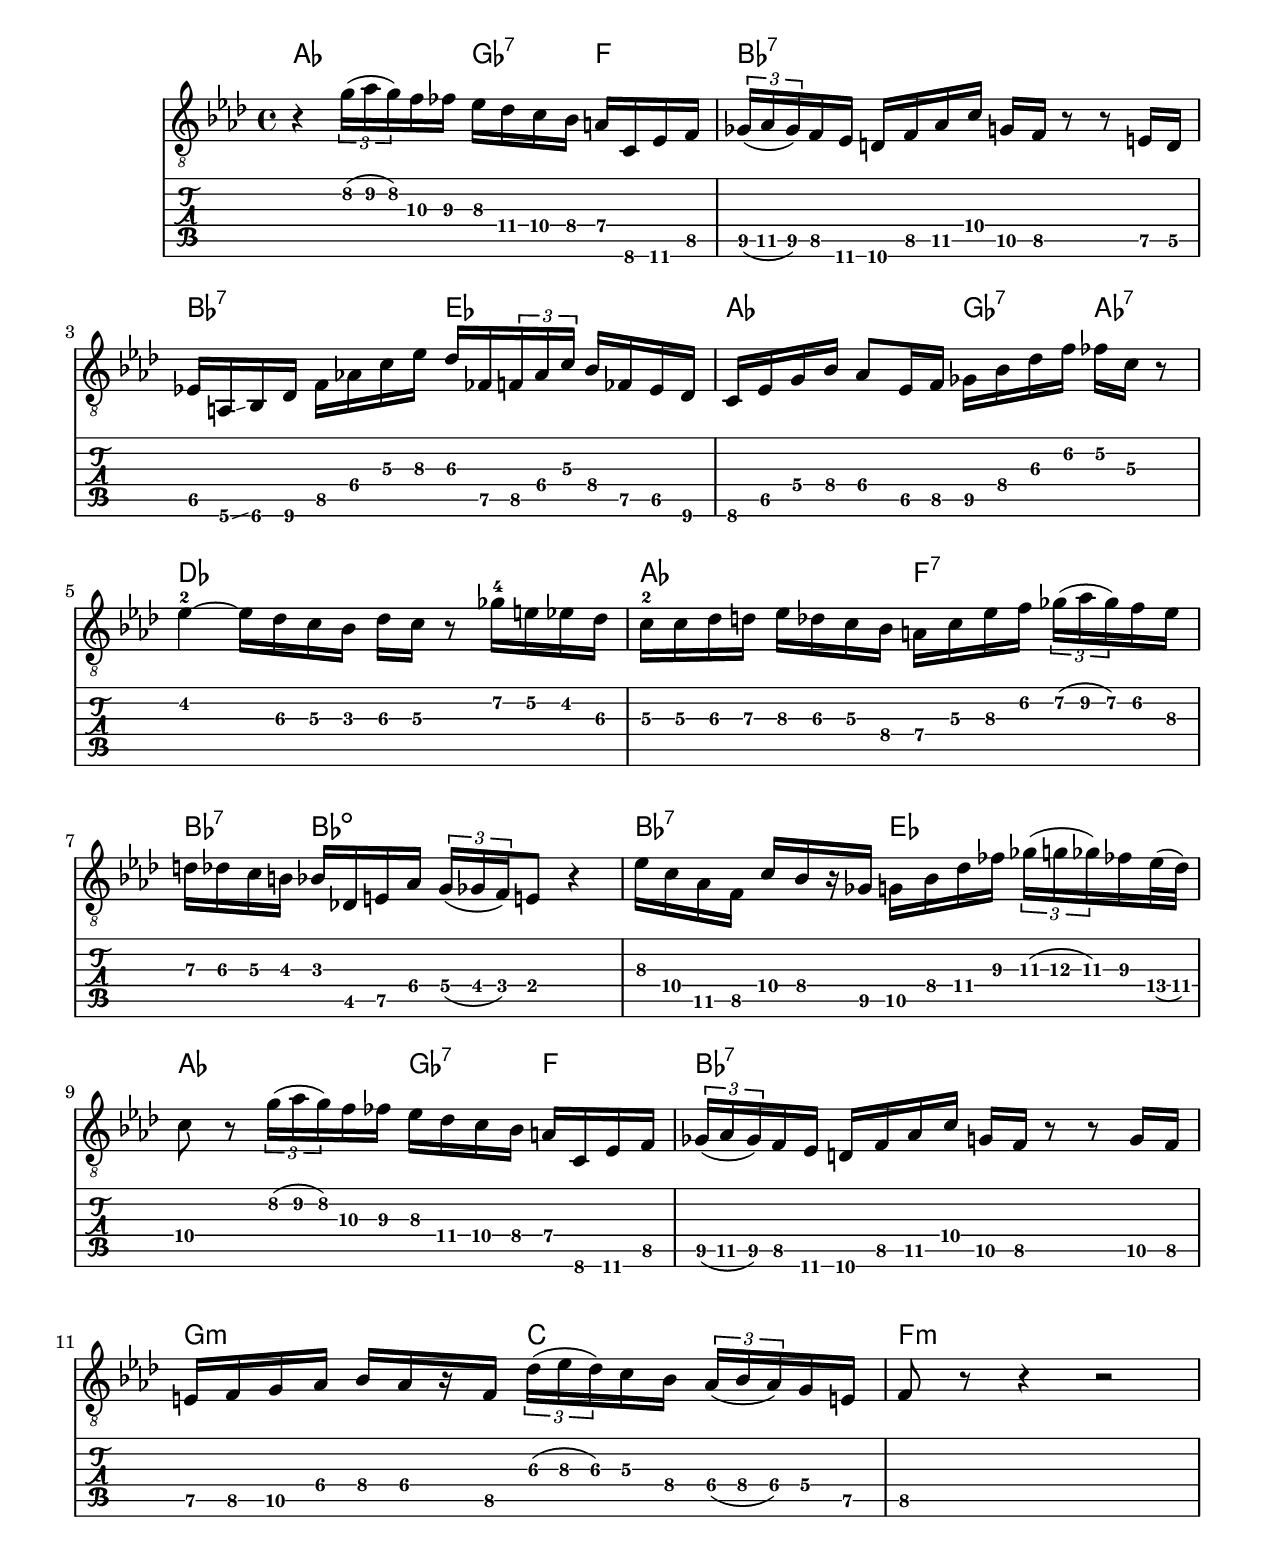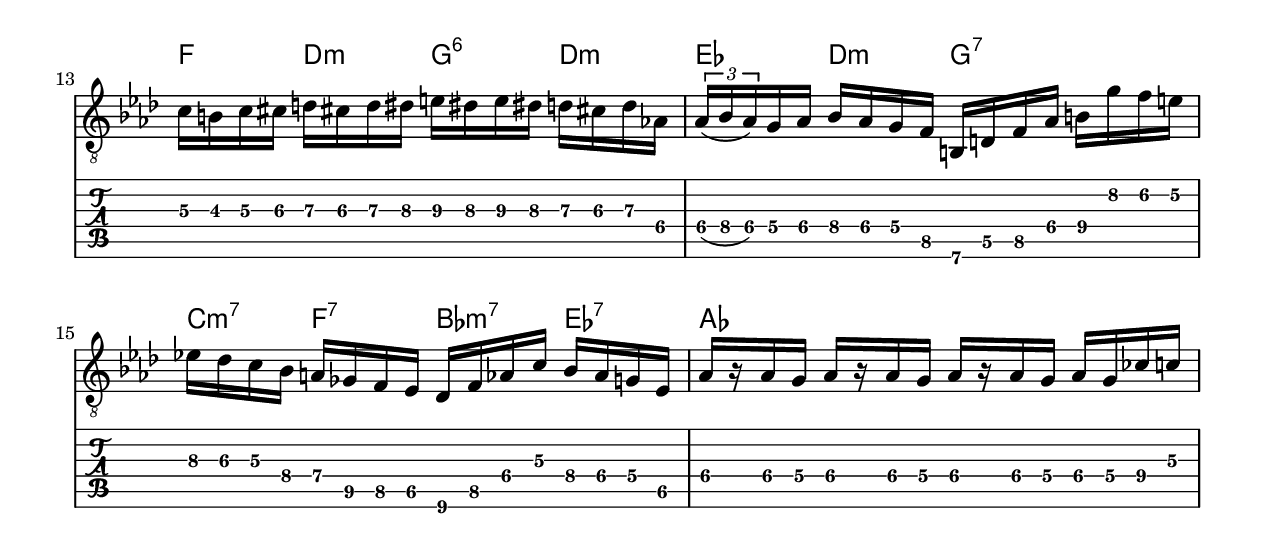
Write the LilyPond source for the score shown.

\version "2.22.0"

\header {
  title = "Donna Lee"
  time-interval = "2:59–3:50"
  artist = "Nine Inch Nails"
  album = "The Downward Spiral"
}

\include "../titling.ily"
\paper {
  #(set-paper-size "letter")
  left-margin = 0.5\in
  top-margin = 0.5\in
  right-margin = 0.5\in
  bottom-margin = 0.5\in
}

\language "english"

music = {
  \key a-flat \major
  \time 4/4

  \set TabStaff.restrainOpenStrings = ##t

  r4 \set TabStaff.minimumFret = #8 \tuplet 3/2 { g'16( a-flat g) } f f-flat e-flat d-flat c b-flat \set TabStaff.minimumFret = #7 a \set TabStaff.minimumFret = #8 c, e-flat f
  |
  \tuplet 3/2 { g-flat16( a-flat g-flat) } f e-flat d f a-flat c g f r8 r \set TabStaff.minimumFret = #5 e16 d
  |
  e-flat!16 a,\glissando b-flat d-flat f a-flat! c e-flat d-flat f-flat, \tuplet 3/2 { f a-flat c } b-flat f-flat e-flat d-flat
  |
  c16 e-flat g b-flat a-flat8 e-flat16 f g-flat b-flat d-flat f f-flat c r8
  |
  \set TabStaff.minimumFret = #3 e-flat4-2~16 d-flat c b-flat d-flat c r8 \set TabStaff.minimumFret = #4 g-flat'16-4 e e-flat d-flat
  |
  \set TabStaff.minimumFret = #5 c16-2 16 d-flat d e-flat d-flat c b-flat a c e-flat f \tuplet 3/2 { g-flat( a-flat g-flat) } f e-flat
  |
  d16 d-flat c \set TabStaff.minimumFret = #3 b b-flat d-flat,! e a-flat \tuplet 3/2 { g( g-flat f) } \set TabStaff.minimumFret = #2 e!8 r4
  |
  \set TabStaff.minimumFret = #8 e-flat'16 c a-flat f c'[ b-flat r g-flat] g b-flat d-flat \set TabStaff.minimumFret = #9 f-flat \tuplet 3/2 { g-flat( g g-flat) } f-flat! e-flat32( d-flat)
  |
  c8 r \set TabStaff.minimumFret = #8 \tuplet 3/2 { g'16( a-flat g) } f f-flat e-flat d-flat c b-flat \set TabStaff.minimumFret = #7 a \set TabStaff.minimumFret = #8 c, e-flat f
  |
  \tuplet 3/2 { g-flat16( a-flat g-flat) } f e-flat d f a-flat c g f r8 r \set TabStaff.minimumFret = #7 g16 f
  |
  e f g \set TabStaff.minimumFret = #6 a-flat b-flat[ a-flat r f] \tuplet 3/2 { d-flat'( e-flat d-flat) } \set TabStaff.minimumFret = #5 c b-flat \tuplet 3/2 { a-flat( b-flat a-flat) } g e!
  |
  f8 r r4 r2
  |
  \set TabStaff.minimumFret = #4 c'16 b c c-sharp \set TabStaff.minimumFret = #6 d c-sharp! d d-sharp e d-sharp! e d-sharp! d c-sharp! d a-flat! |
  \tuplet 3/2 { a-flat16( b-flat a-flat) } \set TabStaff.minimumFret = #5 g a-flat b-flat a-flat g f b, d f \set TabStaff.minimumFret = #6 a-flat b \set TabStaff.minimumFret = #5 g' f e
  |
  e-flat!16 d-flat c b-flat a g-flat f e-flat d-flat f a-flat c b-flat a-flat g e-flat
  |
  a-flat16[ r a-flat g] a-flat[ r a-flat g] a-flat[ r a-flat g] a-flat g c-flat c
  |
}

\score {
  <<
    \chords {
      a-flat2 g-flat4:7 f |
      b-flat1:7 |
      b-flat2:7 e-flat |
      a-flat2 g-flat4:7 a-flat:7 |
      d-flat1 |
      a-flat2 f:7 |
      b-flat4:7 b-flat2.:dim |
      b-flat2:7 e-flat |
      a-flat2 g-flat4:7 f |
      b-flat1:7 |
      g2:m c |
      f1:m |
      f4 d:m g:6 d:m |
      e-flat4 d:m g2:7 |
      c4:m7 f:7 b-flat:m7 e-flat:7 |
      a-flat1 |
    }
    \new Staff \relative {
      \clef "treble_8"
      \music
    }
    \new TabStaff \relative {
      \music
    }
  >>
  \layout { }
  \midi { \tempo 4 = 116 }
}
